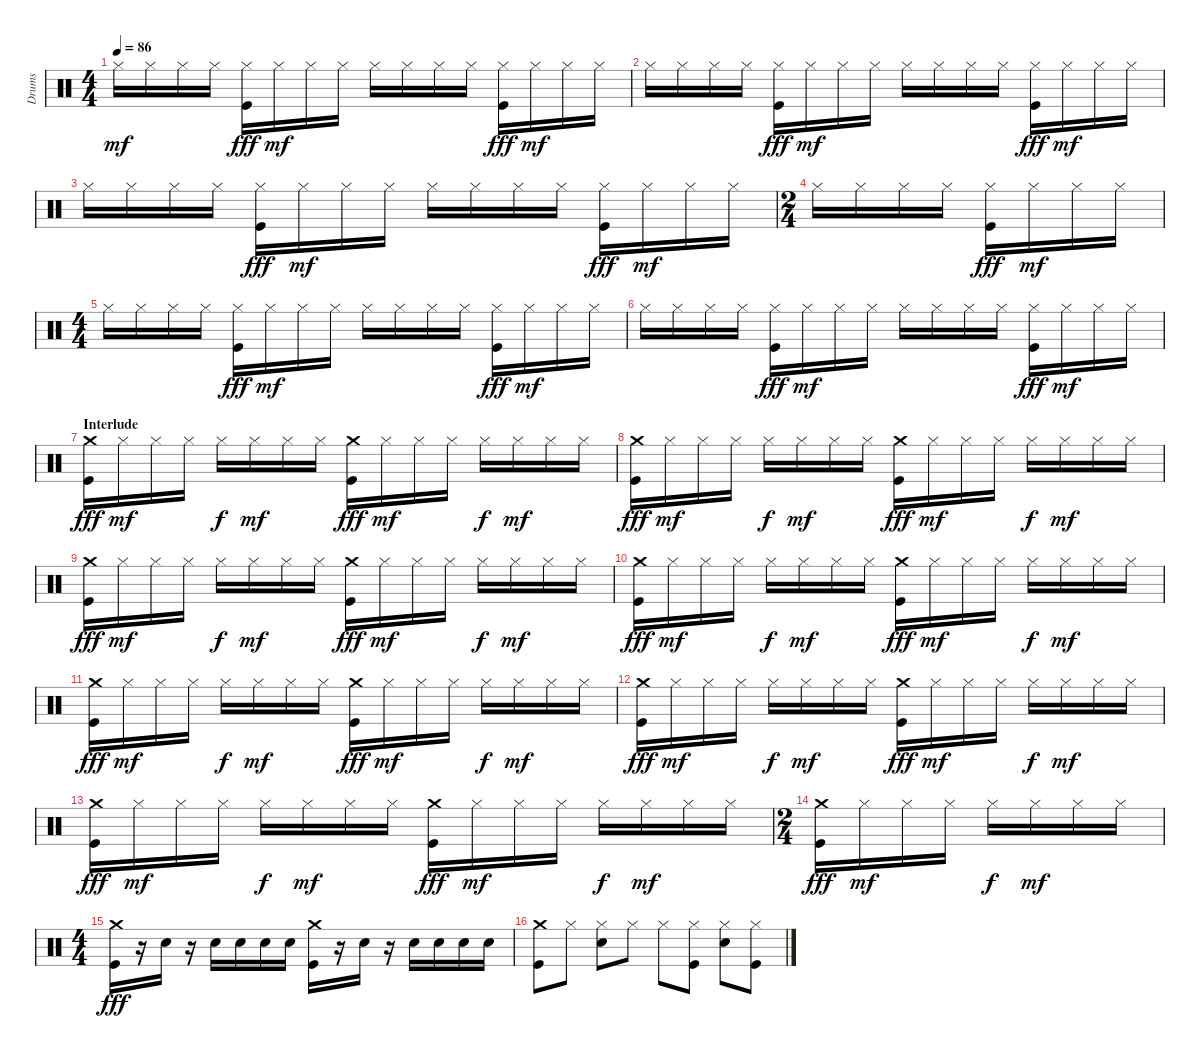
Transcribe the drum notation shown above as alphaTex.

\track ("Drums" "Drums") {instrument percussion}
\staff {score}
\articulation defaults
\ts (4 4)
\tempo 86
\clef neutral
\ks c "Hi-Hat (closed)".16{dy mf} "Hi-Hat (closed)".16 "Hi-Hat (closed)".16 "Hi-Hat (closed)".16
("Hi-Hat (closed)" "Kick (hit)").16{dy fff} "Hi-Hat (closed)".16{dy mf} "Hi-Hat (closed)".16 "Hi-Hat (closed)".16 "Hi-Hat (closed)".16 "Hi-Hat (closed)".16 "Hi-Hat (closed)".16 "Hi-Hat (closed)".16 ("Hi-Hat (closed)" "Kick (hit)").16{dy fff} "Hi-Hat (closed)".16{dy mf} "Hi-Hat (closed)".16 "Hi-Hat (closed)".16 |
"Hi-Hat (closed)".16 "Hi-Hat (closed)".16 "Hi-Hat (closed)".16 "Hi-Hat (closed)".16 ("Hi-Hat (closed)" "Kick (hit)").16{dy fff} "Hi-Hat (closed)".16{dy mf} "Hi-Hat (closed)".16 "Hi-Hat (closed)".16 "Hi-Hat (closed)".16 "Hi-Hat (closed)".16 "Hi-Hat (closed)".16 "Hi-Hat (closed)".16 ("Hi-Hat (closed)" "Kick (hit)").16{dy fff} "Hi-Hat (closed)".16{dy mf} "Hi-Hat (closed)".16 "Hi-Hat (closed)".16 |
"Hi-Hat (closed)".16 "Hi-Hat (closed)".16 "Hi-Hat (closed)".16 "Hi-Hat (closed)".16 ("Hi-Hat (closed)" "Kick (hit)").16{dy fff} "Hi-Hat (closed)".16{dy mf} "Hi-Hat (closed)".16 "Hi-Hat (closed)".16 "Hi-Hat (closed)".16 "Hi-Hat (closed)".16 "Hi-Hat (closed)".16 "Hi-Hat (closed)".16 ("Hi-Hat (closed)" "Kick (hit)").16{dy fff} "Hi-Hat (closed)".16{dy mf} "Hi-Hat (closed)".16 "Hi-Hat (closed)".16 |
\ts (2 4)
"Hi-Hat (closed)".16 "Hi-Hat (closed)".16 "Hi-Hat (closed)".16 "Hi-Hat (closed)".16 ("Hi-Hat (closed)" "Kick (hit)").16{dy fff} "Hi-Hat (closed)".16{dy mf} "Hi-Hat (closed)".16 "Hi-Hat (closed)".16 |
\ts (4 4)
"Hi-Hat (closed)".16 "Hi-Hat (closed)".16 "Hi-Hat (closed)".16 "Hi-Hat (closed)".16 ("Hi-Hat (closed)" "Kick (hit)").16{dy fff} "Hi-Hat (closed)".16{dy mf} "Hi-Hat (closed)".16 "Hi-Hat (closed)".16 "Hi-Hat (closed)".16 "Hi-Hat (closed)".16 "Hi-Hat (closed)".16 "Hi-Hat (closed)".16 ("Hi-Hat (closed)" "Kick (hit)").16{dy fff} "Hi-Hat (closed)".16{dy mf} "Hi-Hat (closed)".16 "Hi-Hat (closed)".16 |
"Hi-Hat (closed)".16 "Hi-Hat (closed)".16 "Hi-Hat (closed)".16 "Hi-Hat (closed)".16 ("Hi-Hat (closed)" "Kick (hit)").16{dy fff} "Hi-Hat (closed)".16{dy mf} "Hi-Hat (closed)".16 "Hi-Hat (closed)".16 "Hi-Hat (closed)".16 "Hi-Hat (closed)".16 "Hi-Hat (closed)".16 "Hi-Hat (closed)".16 ("Hi-Hat (closed)" "Kick (hit)").16{dy fff} "Hi-Hat (closed)".16{dy mf} "Hi-Hat (closed)".16 "Hi-Hat (closed)".16 |
\section ("" "Interlude")
("Crash medium (hit)" "Kick (hit)").16{dy fff} "Hi-Hat (closed)".16{dy mf} "Hi-Hat (closed)".16 "Hi-Hat (closed)".16 "Hi-Hat (closed)".16{dy f} "Hi-Hat (closed)".16{dy mf} "Hi-Hat (closed)".16 "Hi-Hat (closed)".16 ("Crash medium (hit)" "Kick (hit)").16{dy fff} "Hi-Hat (closed)".16{dy mf} "Hi-Hat (closed)".16 "Hi-Hat (closed)".16 "Hi-Hat (closed)".16{dy f} "Hi-Hat (closed)".16{dy mf} "Hi-Hat (closed)".16 "Hi-Hat (closed)".16 |
("Crash medium (hit)" "Kick (hit)").16{dy fff} "Hi-Hat (closed)".16{dy mf} "Hi-Hat (closed)".16 "Hi-Hat (closed)".16 "Hi-Hat (closed)".16{dy f} "Hi-Hat (closed)".16{dy mf} "Hi-Hat (closed)".16 "Hi-Hat (closed)".16 ("Crash medium (hit)" "Kick (hit)").16{dy fff} "Hi-Hat (closed)".16{dy mf} "Hi-Hat (closed)".16 "Hi-Hat (closed)".16 "Hi-Hat (closed)".16{dy f} "Hi-Hat (closed)".16{dy mf} "Hi-Hat (closed)".16 "Hi-Hat (closed)".16 |
("Crash medium (hit)" "Kick (hit)").16{dy fff} "Hi-Hat (closed)".16{dy mf} "Hi-Hat (closed)".16 "Hi-Hat (closed)".16 "Hi-Hat (closed)".16{dy f} "Hi-Hat (closed)".16{dy mf} "Hi-Hat (closed)".16 "Hi-Hat (closed)".16 ("Crash medium (hit)" "Kick (hit)").16{dy fff} "Hi-Hat (closed)".16{dy mf} "Hi-Hat (closed)".16 "Hi-Hat (closed)".16 "Hi-Hat (closed)".16{dy f} "Hi-Hat (closed)".16{dy mf} "Hi-Hat (closed)".16 "Hi-Hat (closed)".16 |
("Crash medium (hit)" "Kick (hit)").16{dy fff} "Hi-Hat (closed)".16{dy mf} "Hi-Hat (closed)".16 "Hi-Hat (closed)".16 "Hi-Hat (closed)".16{dy f} "Hi-Hat (closed)".16{dy mf} "Hi-Hat (closed)".16 "Hi-Hat (closed)".16 ("Crash medium (hit)" "Kick (hit)").16{dy fff} "Hi-Hat (closed)".16{dy mf} "Hi-Hat (closed)".16 "Hi-Hat (closed)".16 "Hi-Hat (closed)".16{dy f} "Hi-Hat (closed)".16{dy mf} "Hi-Hat (closed)".16 "Hi-Hat (closed)".16 |
("Crash medium (hit)" "Kick (hit)").16{dy fff} "Hi-Hat (closed)".16{dy mf} "Hi-Hat (closed)".16 "Hi-Hat (closed)".16 "Hi-Hat (closed)".16{dy f} "Hi-Hat (closed)".16{dy mf} "Hi-Hat (closed)".16 "Hi-Hat (closed)".16 ("Crash medium (hit)" "Kick (hit)").16{dy fff} "Hi-Hat (closed)".16{dy mf} "Hi-Hat (closed)".16 "Hi-Hat (closed)".16 "Hi-Hat (closed)".16{dy f} "Hi-Hat (closed)".16{dy mf} "Hi-Hat (closed)".16 "Hi-Hat (closed)".16 |
("Crash medium (hit)" "Kick (hit)").16{dy fff} "Hi-Hat (closed)".16{dy mf} "Hi-Hat (closed)".16 "Hi-Hat (closed)".16 "Hi-Hat (closed)".16{dy f} "Hi-Hat (closed)".16{dy mf} "Hi-Hat (closed)".16 "Hi-Hat (closed)".16 ("Crash medium (hit)" "Kick (hit)").16{dy fff} "Hi-Hat (closed)".16{dy mf} "Hi-Hat (closed)".16 "Hi-Hat (closed)".16 "Hi-Hat (closed)".16{dy f} "Hi-Hat (closed)".16{dy mf} "Hi-Hat (closed)".16 "Hi-Hat (closed)".16 |
("Crash medium (hit)" "Kick (hit)").16{dy fff} "Hi-Hat (closed)".16{dy mf} "Hi-Hat (closed)".16 "Hi-Hat (closed)".16 "Hi-Hat (closed)".16{dy f} "Hi-Hat (closed)".16{dy mf} "Hi-Hat (closed)".16 "Hi-Hat (closed)".16 ("Crash medium (hit)" "Kick (hit)").16{dy fff} "Hi-Hat (closed)".16{dy mf} "Hi-Hat (closed)".16 "Hi-Hat (closed)".16 "Hi-Hat (closed)".16{dy f} "Hi-Hat (closed)".16{dy mf} "Hi-Hat (closed)".16 "Hi-Hat (closed)".16 |
\ts (2 4)
("Crash medium (hit)" "Kick (hit)").16{dy fff} "Hi-Hat (closed)".16{dy mf} "Hi-Hat (closed)".16 "Hi-Hat (closed)".16 "Hi-Hat (closed)".16{dy f} "Hi-Hat (closed)".16{dy mf} "Hi-Hat (closed)".16 "Hi-Hat (closed)".16 |
\ts (4 4)
("Crash medium (hit)" "Kick (hit)").16{dy fff} r.16 "Snare (hit) 2".16 r.16 "Snare (hit) 2".16 "Snare (hit) 2".16 "Snare (hit) 2".16 "Snare (hit) 2".16 ("Crash medium (hit)" "Kick (hit)").16 r.16 "Snare (hit) 2".16 r.16 "Snare (hit) 2".16 "Snare (hit) 2".16 "Snare (hit) 2".16 "Snare (hit) 2".16 |
("Crash medium (hit)" "Kick (hit)").8 "Hi-Hat (closed)".8 ("Snare (hit) 2" "Hi-Hat (closed)").8 "Hi-Hat (closed)".8 "Hi-Hat (closed)".8 ("Kick (hit)" "Hi-Hat (closed)").8 ("Snare (hit) 2" "Hi-Hat (closed)").8 ("Kick (hit)" "Hi-Hat (closed)").8
